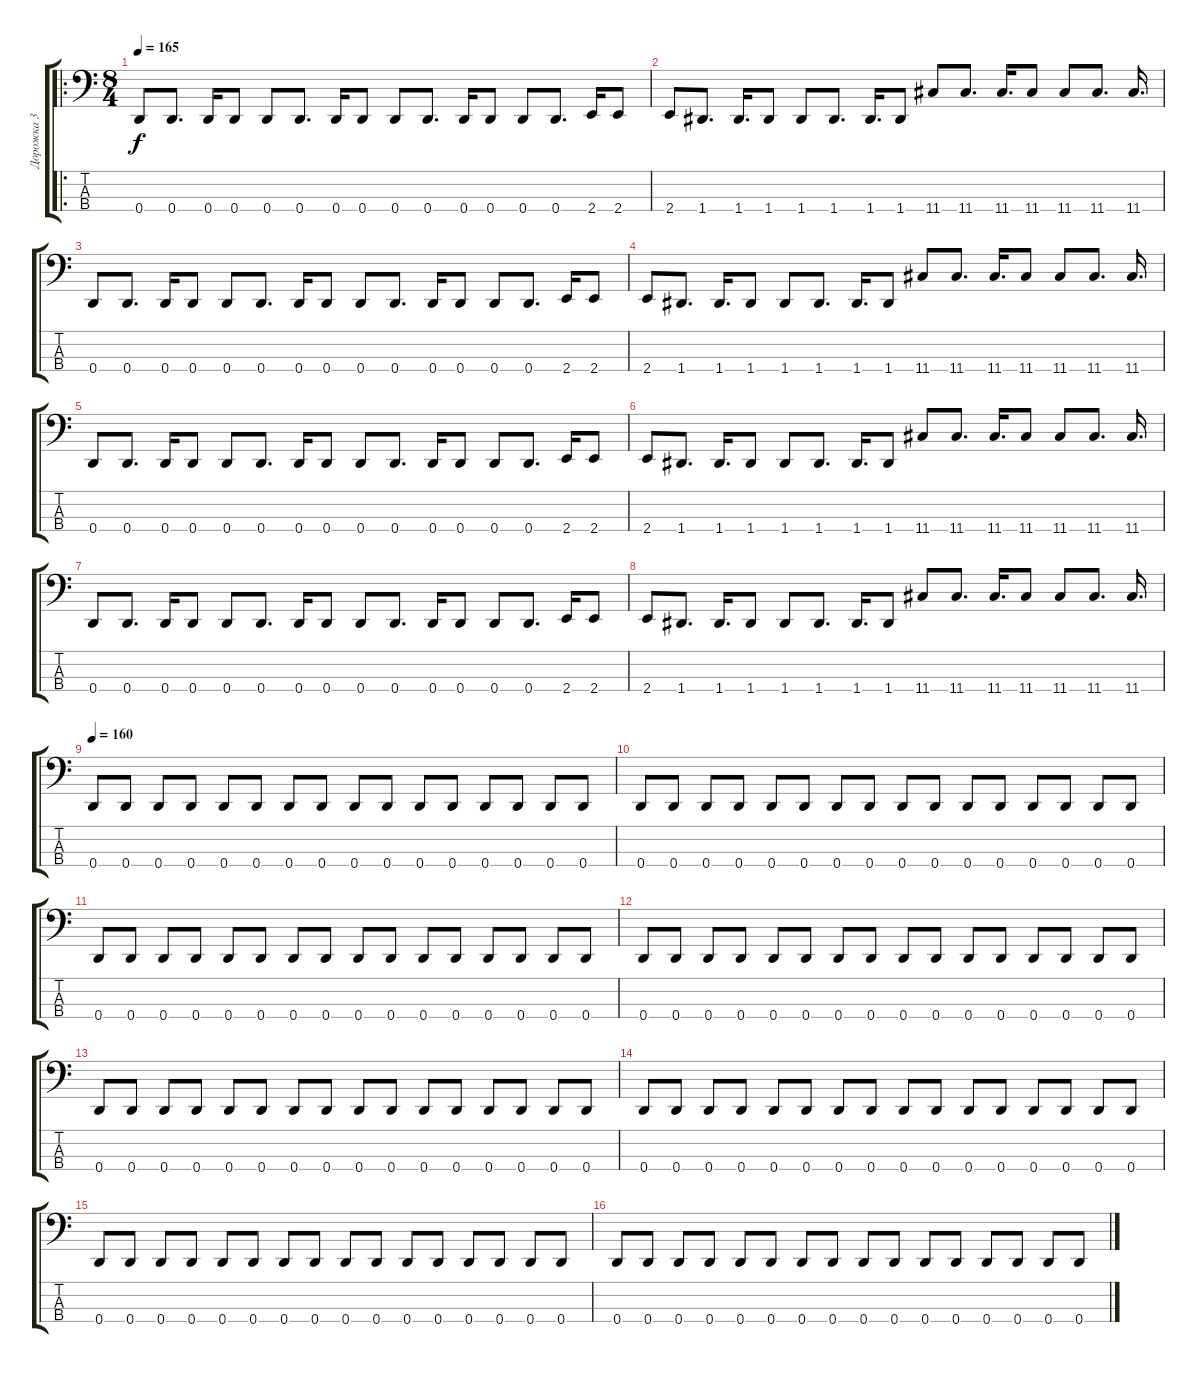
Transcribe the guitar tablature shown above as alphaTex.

\track ("Дорожка 3" "Дорожка 3") {instrument electricbassfinger}
\staff {score tabs}
\tuning (F2 C2 G1 D1) {hide}
\ro
\ts (8 4)
\tempo 165
\clef f4
\ks c
0.4.8{dy f} 0.4.8{d} 0.4.16 0.4.8 0.4.8 0.4.8{d} 0.4.16 0.4.8 0.4.8 0.4.8{d} 0.4.16 0.4.8 0.4.8 0.4.8{d} 2.4.16 2.4.8 |
2.4.8 1.4.8{d} 1.4.16{d} 1.4.8 1.4.8 1.4.8{d} 1.4.16{d} 1.4.8 11.4.8 11.4.8{d} 11.4.16{d} 11.4.8 11.4.8 11.4.8{d} 11.4.16{d} |
0.4.8 0.4.8{d} 0.4.16 0.4.8 0.4.8 0.4.8{d} 0.4.16 0.4.8 0.4.8 0.4.8{d} 0.4.16 0.4.8 0.4.8 0.4.8{d} 2.4.16 2.4.8 |
2.4.8 1.4.8{d} 1.4.16{d} 1.4.8 1.4.8 1.4.8{d} 1.4.16{d} 1.4.8 11.4.8 11.4.8{d} 11.4.16{d} 11.4.8 11.4.8 11.4.8{d} 11.4.16{d} |
0.4.8 0.4.8{d} 0.4.16 0.4.8 0.4.8 0.4.8{d} 0.4.16 0.4.8 0.4.8 0.4.8{d} 0.4.16 0.4.8 0.4.8 0.4.8{d} 2.4.16 2.4.8 |
2.4.8 1.4.8{d} 1.4.16{d} 1.4.8 1.4.8 1.4.8{d} 1.4.16{d} 1.4.8 11.4.8 11.4.8{d} 11.4.16{d} 11.4.8 11.4.8 11.4.8{d} 11.4.16{d} |
0.4.8 0.4.8{d} 0.4.16 0.4.8 0.4.8 0.4.8{d} 0.4.16 0.4.8 0.4.8 0.4.8{d} 0.4.16 0.4.8 0.4.8 0.4.8{d} 2.4.16 2.4.8 |
2.4.8 1.4.8{d} 1.4.16{d} 1.4.8 1.4.8 1.4.8{d} 1.4.16{d} 1.4.8 11.4.8 11.4.8{d} 11.4.16{d} 11.4.8 11.4.8 11.4.8{d} 11.4.16{d} |
\tempo 160
0.4.8 0.4.8 0.4.8 0.4.8 0.4.8 0.4.8 0.4.8 0.4.8 0.4.8 0.4.8 0.4.8 0.4.8 0.4.8 0.4.8 0.4.8 0.4.8 |
0.4.8 0.4.8 0.4.8 0.4.8 0.4.8 0.4.8 0.4.8 0.4.8 0.4.8 0.4.8 0.4.8 0.4.8 0.4.8 0.4.8 0.4.8 0.4.8 |
0.4.8 0.4.8 0.4.8 0.4.8 0.4.8 0.4.8 0.4.8 0.4.8 0.4.8 0.4.8 0.4.8 0.4.8 0.4.8 0.4.8 0.4.8 0.4.8 |
0.4.8 0.4.8 0.4.8 0.4.8 0.4.8 0.4.8 0.4.8 0.4.8 0.4.8 0.4.8 0.4.8 0.4.8 0.4.8 0.4.8 0.4.8 0.4.8 |
0.4.8 0.4.8 0.4.8 0.4.8 0.4.8 0.4.8 0.4.8 0.4.8 0.4.8 0.4.8 0.4.8 0.4.8 0.4.8 0.4.8 0.4.8 0.4.8 |
0.4.8 0.4.8 0.4.8 0.4.8 0.4.8 0.4.8 0.4.8 0.4.8 0.4.8 0.4.8 0.4.8 0.4.8 0.4.8 0.4.8 0.4.8 0.4.8 |
0.4.8 0.4.8 0.4.8 0.4.8 0.4.8 0.4.8 0.4.8 0.4.8 0.4.8 0.4.8 0.4.8 0.4.8 0.4.8 0.4.8 0.4.8 0.4.8 |
0.4.8 0.4.8 0.4.8 0.4.8 0.4.8 0.4.8 0.4.8 0.4.8 0.4.8 0.4.8 0.4.8 0.4.8 0.4.8 0.4.8 0.4.8 0.4.8
